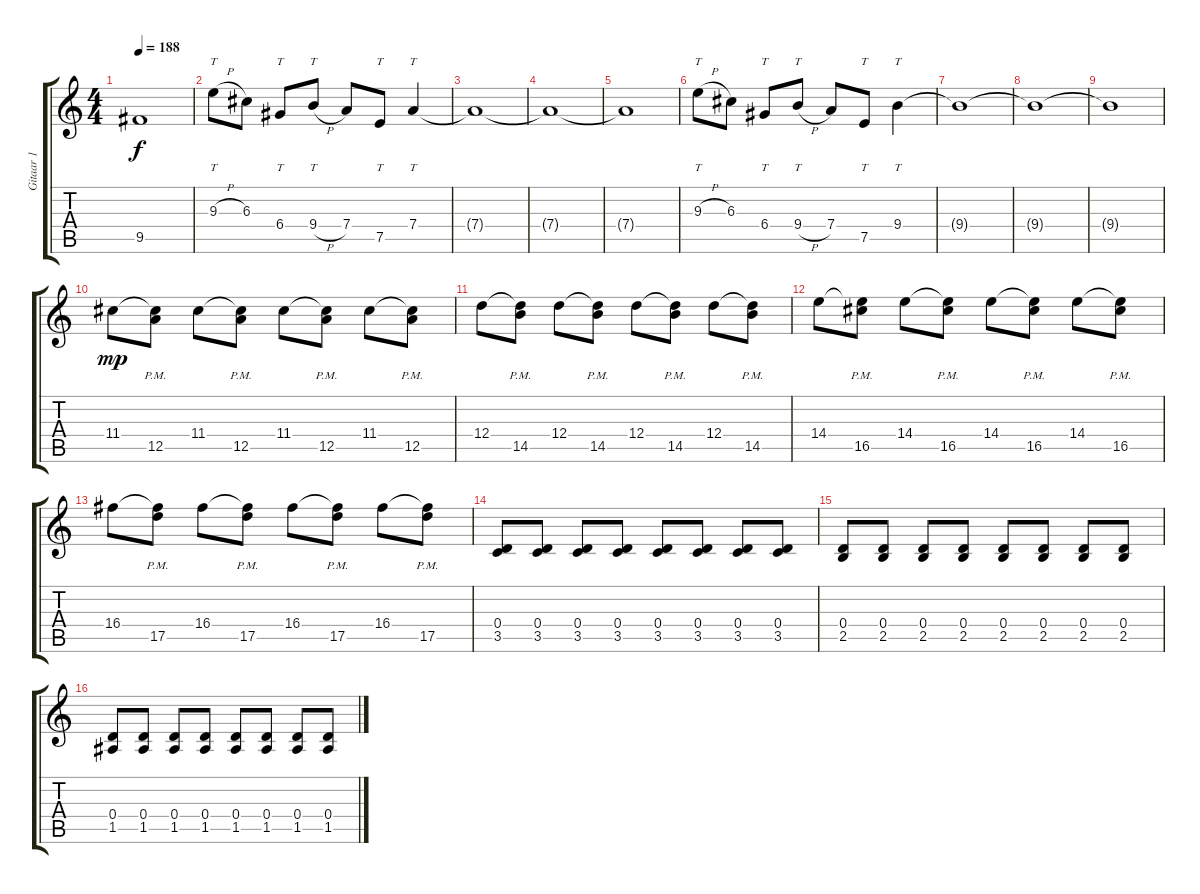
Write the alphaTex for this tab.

\track ("Gitaar 1" "Gitaar 1") {instrument distortionguitar}
\staff {score tabs}
\tuning (E4 B3 G3 D3 A2 D2) {hide}
\ts (4 4)
\tempo 188
\clef g2
\ks c
9.5{t}.1{dy f} |
9.3{h}.8{tt} 6.3.8 6.4.8{tt} 9.4{h}.8{tt} 7.4.8 7.5.8{tt} 7.4.4{tt} |
7.4{t}.1 |
7.4{t}.1 |
7.4{t}.1 |
9.3{h}.8{tt} 6.3.8 6.4.8{tt} 9.4{h}.8{tt} 7.4.8 7.5.8{tt} 9.4.4{tt} |
9.4{t}.1 |
9.4{t}.1 |
9.4{t}.1 |
11.4.8{dy mp} (11.4{t} 12.5{pm}).8 11.4.8 (11.4{t} 12.5{pm}).8 11.4.8 (11.4{t} 12.5{pm}).8 11.4.8 (11.4{t} 12.5{pm}).8 |
12.4.8 (12.4{t} 14.5{pm}).8 12.4.8 (12.4{t} 14.5{pm}).8 12.4.8 (12.4{t} 14.5{pm}).8 12.4.8 (12.4{t} 14.5{pm}).8 |
14.4.8 (14.4{t} 16.5{pm}).8 14.4.8 (14.4{t} 16.5{pm}).8 14.4.8 (14.4{t} 16.5{pm}).8 14.4.8 (14.4{t} 16.5{pm}).8 |
16.4.8 (16.4{t} 17.5{pm}).8 16.4.8 (16.4{t} 17.5{pm}).8 16.4.8 (16.4{t} 17.5{pm}).8 16.4.8 (16.4{t} 17.5{pm}).8 |
(0.4 3.5).8 (0.4 3.5).8 (0.4 3.5).8 (0.4 3.5).8 (0.4 3.5).8 (0.4 3.5).8 (0.4 3.5).8 (0.4 3.5).8 |
(0.4 2.5).8 (0.4 2.5).8 (0.4 2.5).8 (0.4 2.5).8 (0.4 2.5).8 (0.4 2.5).8 (0.4 2.5).8 (0.4 2.5).8 |
(0.4 1.5).8 (0.4 1.5).8 (0.4 1.5).8 (0.4 1.5).8 (0.4 1.5).8 (0.4 1.5).8 (0.4 1.5).8 (0.4 1.5).8
